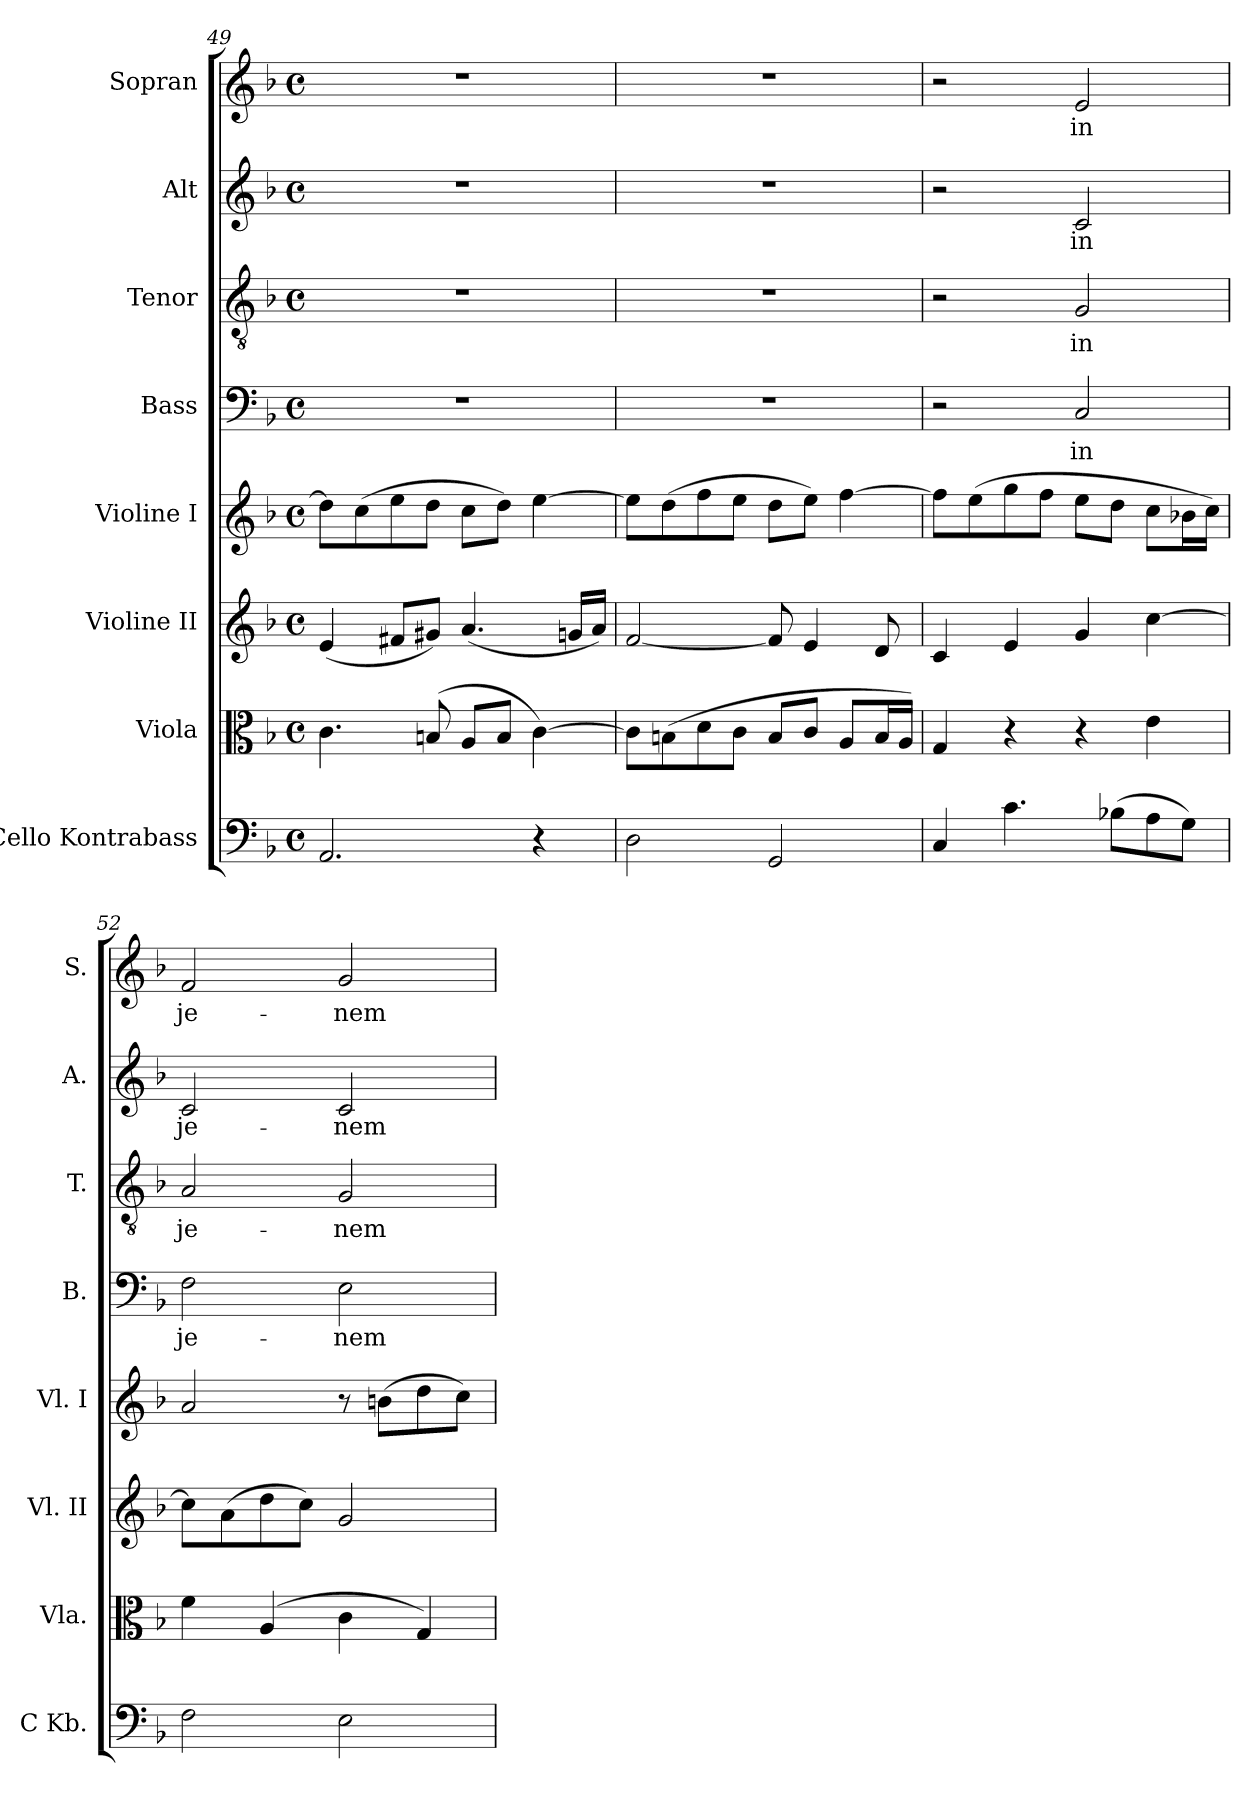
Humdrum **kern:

**kern	**kern	**kern	**kern	**kern	**text	**kern	**text	**kern	**text	**kern	**text
*part8	*part7	*part6	*part5	*part4	*part4	*part3	*part3	*part2	*part2	*part1	*part1
*staff8	*staff7	*staff6	*staff5	*staff4	*staff4	*staff3	*staff3	*staff2	*staff2	*staff1	*staff1
*I"Cello Kontrabass	*I"Viola	*I"Violine II	*I"Violine I	*I"Bass	*	*I"Tenor	*	*I"Alt	*	*I"Sopran	*
*I'C Kb.	*I'Vla.	*I'Vl. II	*I'Vl. I	*I'B.	*	*I'T.	*	*I'A.	*	*I'S.	*
*clefF4	*clefC3	*clefG2	*clefG2	*clefF4	*	*clefGv2	*	*clefG2	*	*clefG2	*
*ITrd7c12	*	*	*	*	*	*	*	*	*	*	*
*k[b-]	*k[b-]	*k[b-]	*k[b-]	*k[b-]	*	*k[b-]	*	*k[b-]	*	*k[b-]	*
*F:	*F:	*F:	*F:	*F:	*	*F:	*	*F:	*	*F:	*
*M4/4	*M4/4	*M4/4	*M4/4	*M4/4	*	*M4/4	*	*M4/4	*	*M4/4	*
*met(c)	*met(c)	*met(c)	*met(c)	*met(c)	*	*met(c)	*	*met(c)	*	*met(c)	*
=49	=49	=49	=49	=49	=49	=49	=49	=49	=49	=49	=49
2.AAA/	4.c\	(<4e/	8dd\L]	1r	.	1r	.	1r	.	1r	.
.	.	.	(>8cc\	.	.	.	.	.	.	.	.
.	.	8f#X/L	8ee\	.	.	.	.	.	.	.	.
.	(8Bn/	8g#X/J)	8dd\J	.	.	.	.	.	.	.	.
.	8A/L	(<4.a/	8cc\L	.	.	.	.	.	.	.	.
.	8B/J	.	8dd\J)	.	.	.	.	.	.	.	.
4r	[4c\)	.	[4ee\	.	.	.	.	.	.	.	.
.	.	16gn/LL	.	.	.	.	.	.	.	.	.
.	.	16a/JJ)	.	.	.	.	.	.	.	.	.
=50	=50	=50	=50	=50	=50	=50	=50	=50	=50	=50	=50
2DD\	8c\L]	[2f/	8ee\L]	1r	.	1r	.	1r	.	1r	.
.	(>8Bn\	.	(>8dd\	.	.	.	.	.	.	.	.
.	8d\	.	8ff\	.	.	.	.	.	.	.	.
.	8c\J	.	8ee\J	.	.	.	.	.	.	.	.
2GGG/	8B/L	8f/]	8dd\L	.	.	.	.	.	.	.	.
.	8c/J	4e/	8ee\J)	.	.	.	.	.	.	.	.
.	8A/L	.	[4ff\	.	.	.	.	.	.	.	.
.	16B/L	8d/	.	.	.	.	.	.	.	.	.
.	16A/JJ)	.	.	.	.	.	.	.	.	.	.
!!LO:LB:g=z
=51	=51	=51	=51	=51	=51	=51	=51	=51	=51	=51	=51
4CC/	4G/	4c/	8ff\L]	2r	.	2r	.	2r	.	2r	.
.	.	.	(>8ee\	.	.	.	.	.	.	.	.
4.C\	4r	4e/	8gg\	.	.	.	.	.	.	.	.
.	.	.	8ff\J	.	.	.	.	.	.	.	.
!	!	!	!	!	!LO:LY:b	!	!LO:LY:b	!	!LO:LY:b	!	!LO:LY:b
.	4r	4g/	8ee\L	2C/	in	2G/	in	2c/	in	2e/	in
(>8BB-X\L	.	.	8dd\J	.	.	.	.	.	.	.	.
8AA\	4e\	[4cc\	8cc\L	.	.	.	.	.	.	.	.
8GG\J)	.	.	16b-X\L	.	.	.	.	.	.	.	.
.	.	.	16cc\JJ)	.	.	.	.	.	.	.	.
=52	=52	=52	=52	=52	=52	=52	=52	=52	=52	=52	=52
!	!	!	!	!	!LO:LY:b	!	!LO:LY:b	!	!LO:LY:b	!	!LO:LY:b
2FF\	4f\	8cc\L]	2a/	2F\	je-	2A/	je-	2c/	je-	2f/	je-
.	.	(>8a\	.	.	.	.	.	.	.	.	.
.	(4A/	8dd\	.	.	.	.	.	.	.	.	.
.	.	8cc\J)	.	.	.	.	.	.	.	.	.
!	!	!	!	!	!LO:LY:b	!	!LO:LY:b	!	!LO:LY:b	!	!LO:LY:b
2EE\	4c\	2g/	8r	2E\	-nem	2G/	-nem	2c/	-nem	2g/	-nem
.	.	.	(>8bn\L	.	.	.	.	.	.	.	.
.	4G/)	.	8dd\	.	.	.	.	.	.	.	.
.	.	.	8cc\J)	.	.	.	.	.	.	.	.
=	=	=	=	=	=	=	=	=	=	=	=
*-	*-	*-	*-	*-	*-	*-	*-	*-	*-	*-	*-
